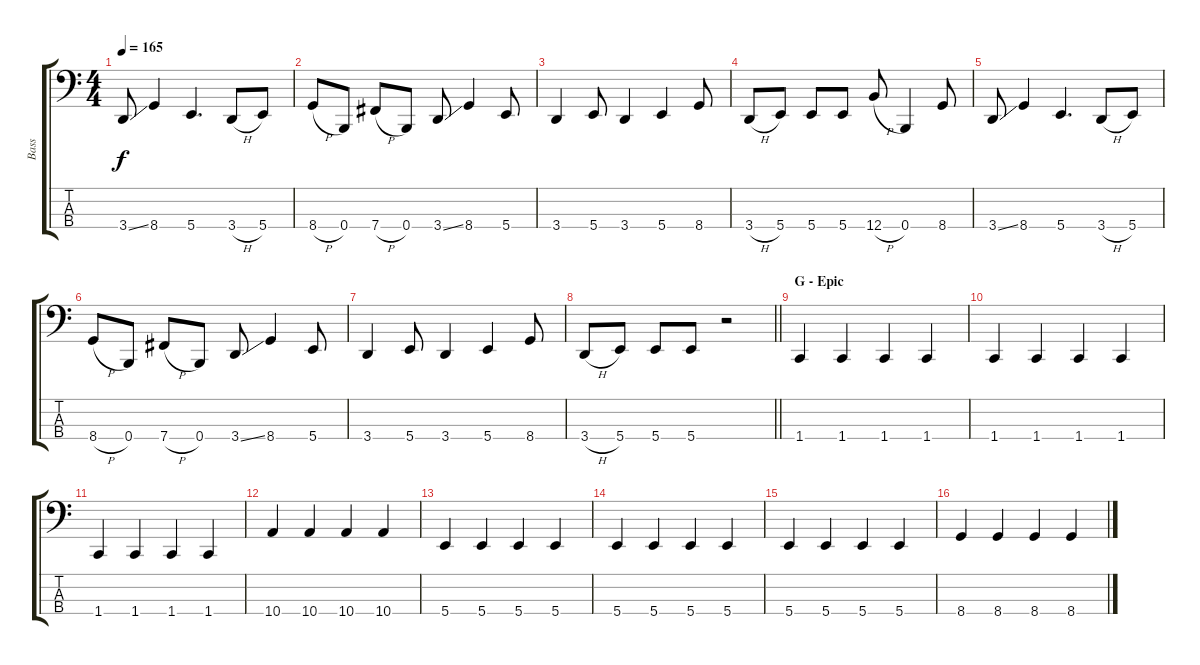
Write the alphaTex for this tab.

\track ("Bass" "Bass") {instrument electricbassfinger}
\staff {score tabs}
\tuning (E2 B1 Gb1 B0) {hide}
\ts (4 4)
\tempo 165
\clef f4
\ks c
3.4{ss}.8{dy f} 8.4.4 5.4.4{d} 3.4{h}.8 5.4.8 |
8.4{h}.8 0.4.8 7.4{h}.8 0.4.8 3.4{ss}.8 8.4.4 5.4.8 |
3.4.4 5.4.8 3.4.4 5.4.4 8.4.8 |
3.4{h}.8 5.4.8 5.4.8 5.4.8 12.4{h}.8 0.4.4 8.4.8 |
3.4{ss}.8 8.4.4 5.4.4{d} 3.4{h}.8 5.4.8 |
8.4{h}.8 0.4.8 7.4{h}.8 0.4.8 3.4{ss}.8 8.4.4 5.4.8 |
3.4.4 5.4.8 3.4.4 5.4.4 8.4.8 |
\barLineRight lightlight
3.4{h}.8 5.4.8 5.4.8 5.4.8 r.2 |
\section ("" "G - Epic")
1.4.4 1.4.4 1.4.4 1.4.4 |
1.4.4 1.4.4 1.4.4 1.4.4 |
1.4.4 1.4.4 1.4.4 1.4.4 |
10.4.4 10.4.4 10.4.4 10.4.4 |
5.4.4 5.4.4 5.4.4 5.4.4 |
5.4.4 5.4.4 5.4.4 5.4.4 |
5.4.4 5.4.4 5.4.4 5.4.4 |
8.4.4 8.4.4 8.4.4 8.4.4
